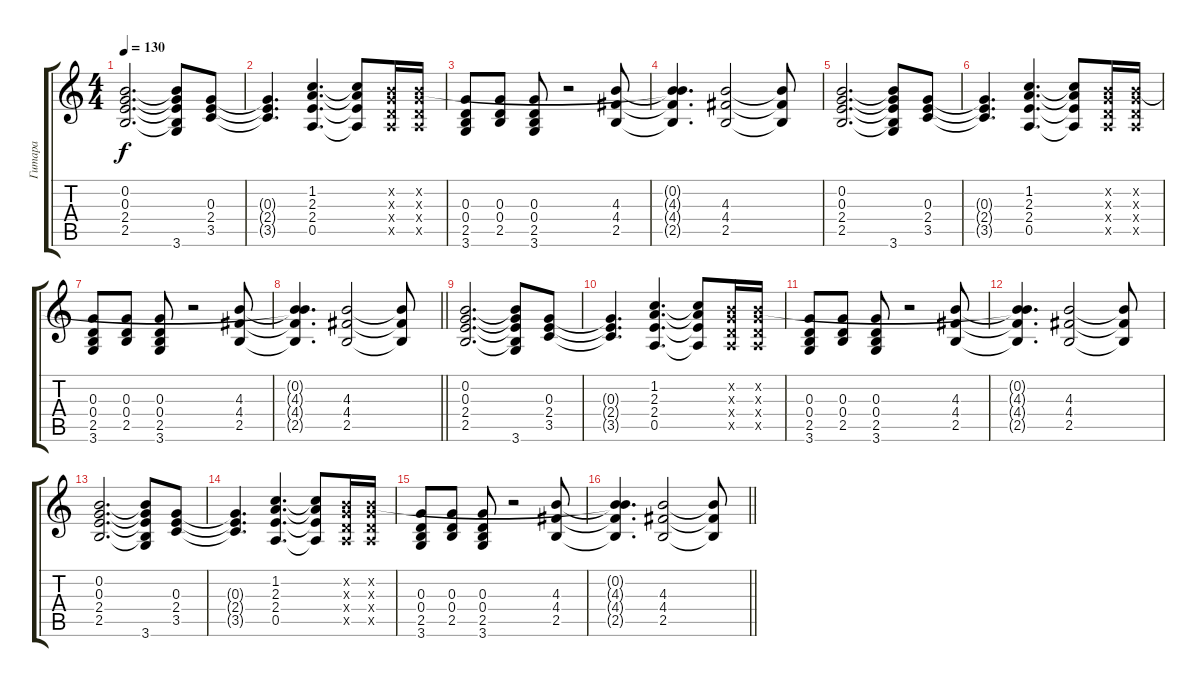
\track ("Гитара" "Гитара") {instrument electricguitarclean}
\staff {score tabs}
\tuning (E4 B3 G3 D3 A2 E2) {hide}
\ts (4 4)
\tempo 130
\clef g2
\ks c
(0.2 0.3 2.4 2.5).2{d dy f} (0.2{t} 0.3{t} 2.4{t} 2.5{t} 3.6).8 (0.3 2.4 3.5).8 |
(0.3{t} 2.4{t} 3.5{t}).4{d} (1.2 2.3 2.4 0.5).4{d} (1.2{t} 2.3{t} 2.4{t} 0.5{t}).8 (0.2{x} 0.3{x} 0.4{x} 0.5{x}).16 (0.2{x} 0.3{x} 0.4{x} 0.5{x}).16 |
(0.3 0.4 2.5 3.6).8 (0.3 0.4 2.5).8 (0.3 0.4 2.5 3.6).8 r.2 (4.3 4.4 2.5).8 |
(0.2{t} 4.3{t} 4.4{t} 2.5{t}).4{d} (4.3 4.4 2.5).2 (4.3{t} 4.4{t} 2.5{t}).8 |
(0.2 0.3 2.4 2.5).2{d} (0.2{t} 0.3{t} 2.4{t} 2.5{t} 3.6).8 (0.3 2.4 3.5).8 |
(0.3{t} 2.4{t} 3.5{t}).4{d} (1.2 2.3 2.4 0.5).4{d} (1.2{t} 2.3{t} 2.4{t} 0.5{t}).8 (0.2{x} 0.3{x} 0.4{x} 0.5{x}).16 (0.2{x} 0.3{x} 0.4{x} 0.5{x}).16 |
(0.3 0.4 2.5 3.6).8 (0.3 0.4 2.5).8 (0.3 0.4 2.5 3.6).8 r.2 (4.3 4.4 2.5).8 |
\barLineRight lightlight
(0.2{t} 4.3{t} 4.4{t} 2.5{t}).4{d} (4.3 4.4 2.5).2 (4.3{t} 4.4{t} 2.5{t}).8 |
(0.2 0.3 2.4 2.5).2{d} (0.2{t} 0.3{t} 2.4{t} 2.5{t} 3.6).8 (0.3 2.4 3.5).8 |
(0.3{t} 2.4{t} 3.5{t}).4{d} (1.2 2.3 2.4 0.5).4{d} (1.2{t} 2.3{t} 2.4{t} 0.5{t}).8 (0.2{x} 0.3{x} 0.4{x} 0.5{x}).16 (0.2{x} 0.3{x} 0.4{x} 0.5{x}).16 |
(0.3 0.4 2.5 3.6).8 (0.3 0.4 2.5).8 (0.3 0.4 2.5 3.6).8 r.2 (4.3 4.4 2.5).8 |
(0.2{t} 4.3{t} 4.4{t} 2.5{t}).4{d} (4.3 4.4 2.5).2 (4.3{t} 4.4{t} 2.5{t}).8 |
(0.2 0.3 2.4 2.5).2{d} (0.2{t} 0.3{t} 2.4{t} 2.5{t} 3.6).8 (0.3 2.4 3.5).8 |
(0.3{t} 2.4{t} 3.5{t}).4{d} (1.2 2.3 2.4 0.5).4{d} (1.2{t} 2.3{t} 2.4{t} 0.5{t}).8 (0.2{x} 0.3{x} 0.4{x} 0.5{x}).16 (0.2{x} 0.3{x} 0.4{x} 0.5{x}).16 |
(0.3 0.4 2.5 3.6).8 (0.3 0.4 2.5).8 (0.3 0.4 2.5 3.6).8 r.2 (4.3 4.4 2.5).8 |
\barLineRight lightlight
(0.2{t} 4.3{t} 4.4{t} 2.5{t}).4{d} (4.3 4.4 2.5).2 (4.3{t} 4.4{t} 2.5{t}).8
